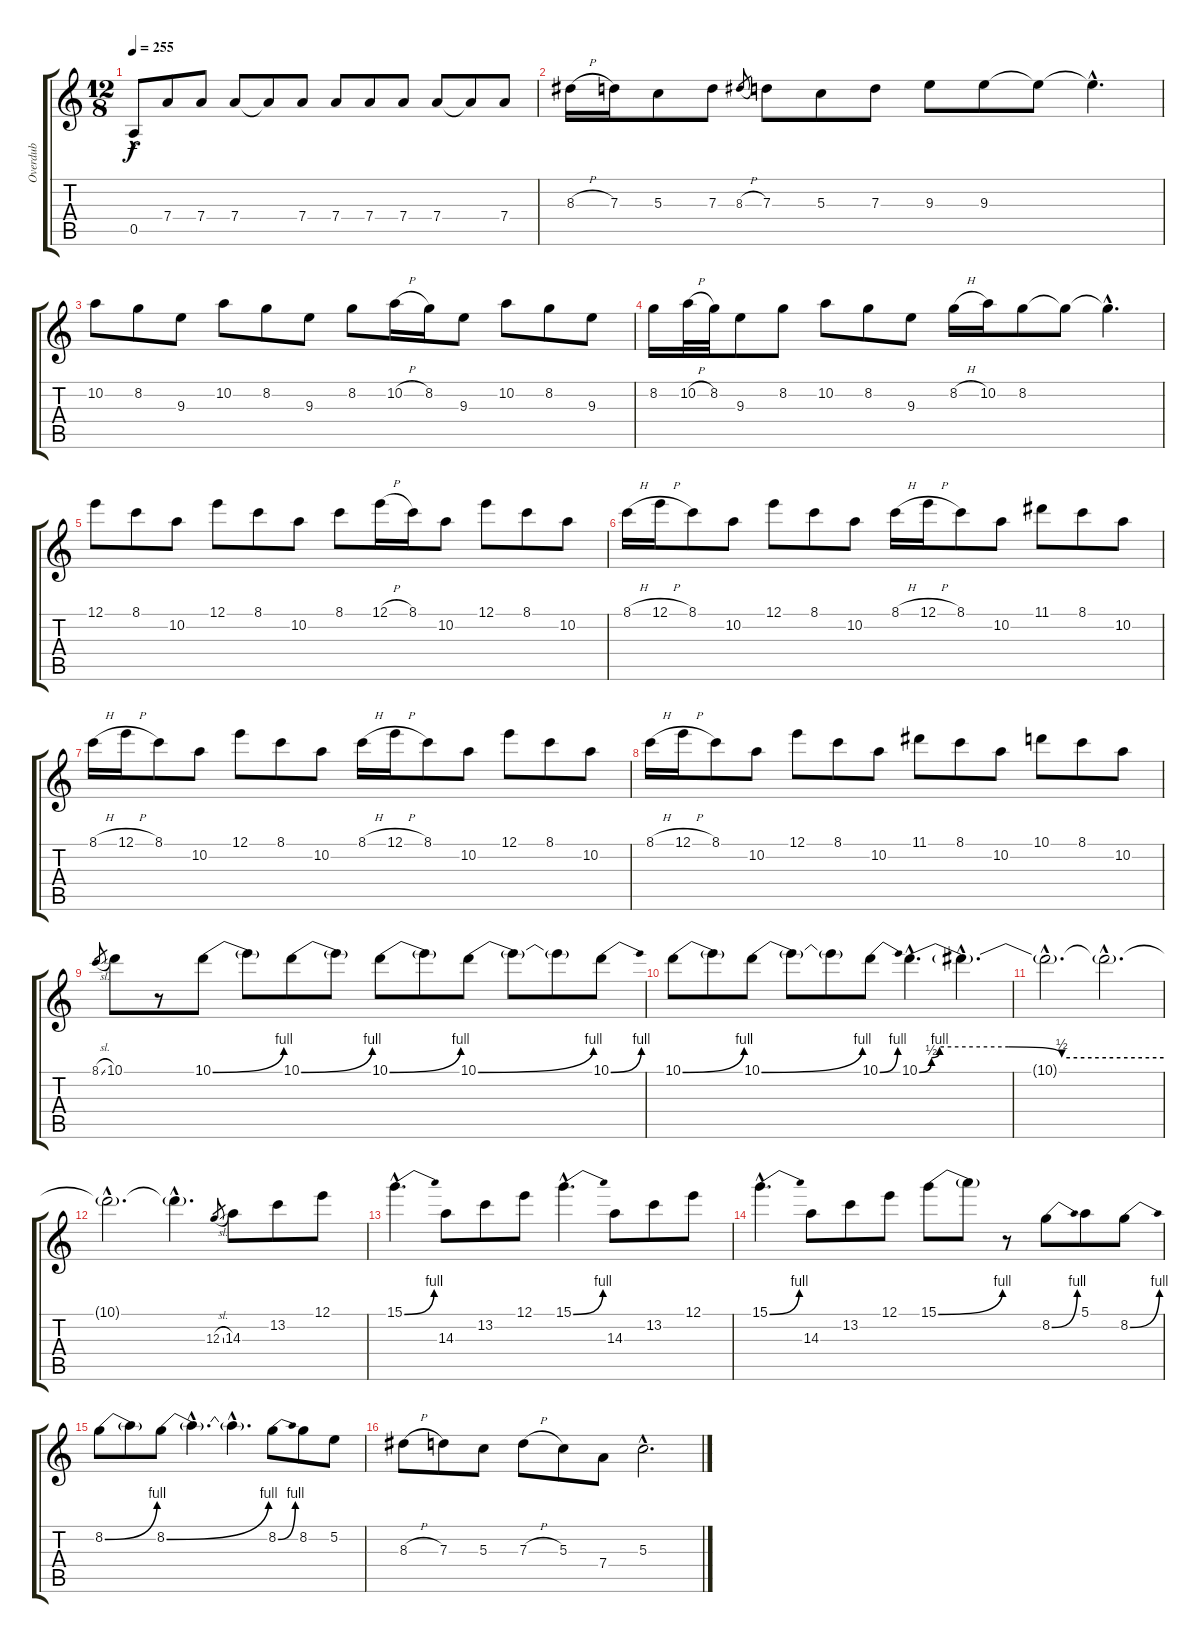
\track ("Overdub" "Overdub") {instrument fretlessbass}
\staff {score tabs}
\tuning (E4 B3 G3 D3 A2 E2) {hide}
\ts (12 8)
\tempo 255
\clef g2
\ks c
0.5{hac}.8{dy f} 7.4.8 7.4.8 7.4.8 7.4{t}.8 7.4.8 7.4.8 7.4.8 7.4.8 7.4.8 7.4{t}.8 7.4.8 |
8.3{h}.16 7.3.16 5.3.8 7.3.8 8.3{h}.8{gr} 7.3.8 5.3.8 7.3.8 9.3.8 9.3.8 9.3{t}.8 9.3{hac t}.4{d} |
10.2.8 8.2.8 9.3.8 10.2.8 8.2.8 9.3.8 8.2.8 10.2{h}.16 8.2.16 9.3.8 10.2.8 8.2.8 9.3.8 |
8.2.16 10.2{h}.32 8.2.32 9.3.8 8.2.8 10.2.8 8.2.8 9.3.8 8.2{h}.16 10.2.16 8.2.8 8.2{t}.8 8.2{hac t}.4{d} |
12.1.8 8.1.8 10.2.8 12.1.8 8.1.8 10.2.8 8.1.8 12.1{h}.16 8.1.16 10.2.8 12.1.8 8.1.8 10.2.8 |
8.1{h}.16 12.1{h}.16 8.1.8 10.2.8 12.1.8 8.1.8 10.2.8 8.1{h}.16 12.1{h}.16 8.1.8 10.2.8 11.1.8 8.1.8 10.2.8 |
8.1{h}.16 12.1{h}.16 8.1.8 10.2.8 12.1.8 8.1.8 10.2.8 8.1{h}.16 12.1{h}.16 8.1.8 10.2.8 12.1.8 8.1.8 10.2.8 |
8.1{h}.16 12.1{h}.16 8.1.8 10.2.8 12.1.8 8.1.8 10.2.8 11.1.8 8.1.8 10.2.8 10.1.8 8.1.8 10.2.8 |
8.1{sl}.8{gr} 10.1.8 r.8 10.1{be (bend 0 0 60 4)}.8 10.1{t}.8 10.1{be (bend 0 0 60 4)}.8 10.1{t}.8 10.1{be (bend 0 0 60 4)}.8 10.1{t}.8 10.1{be (bend 0 0 60 4)}.8 10.1{t}.8 10.1{t}.8 10.1{be (bend 0 0 60 4)}.8 |
10.1{be (bend 0 0 60 4)}.8 10.1{t}.8 10.1{be (bend 0 0 60 4)}.8 10.1{t}.8 10.1{t}.8 10.1{be (bend 0 0 60 4)}.8 10.1{be (custom 0 0 3 2 5 4 22 4 35 2 60 2) hac}.4{d} 10.1{hac t}.4{d} |
10.1{hac t}.2{d} 10.1{hac t}.2{d} |
10.1{hac t}.2{d} 10.1{hac t}.4{d} 12.3{sl}.8{gr} 14.3.8 13.2.8 12.1.8 |
15.1{be (bend 0 0 60 4) hac}.4{d} 14.3.8 13.2.8 12.1.8 15.1{be (bend 0 0 60 4) hac}.4{d} 14.3.8 13.2.8 12.1.8 |
15.1{be (bend 0 0 60 4) hac}.4{d} 14.3.8 13.2.8 12.1.8 15.1{be (bend 0 0 60 4)}.8 15.1{t}.8 r.8 8.2{be (bend 0 0 60 4)}.8 5.1.8 8.2{be (bend 0 0 60 4)}.8 |
8.2{be (bend 0 0 60 4)}.8 8.2{t}.8 8.2{be (bend 0 0 60 4)}.8 8.2{hac t}.4{d} 8.2{hac t}.4{d} 8.2{be (bend 0 0 60 4)}.8 8.2.8 5.2.8 |
8.3{h}.8 7.3.8 5.3.8 7.3{h}.8 5.3.8 7.4.8 5.3{hac}.2{d}
